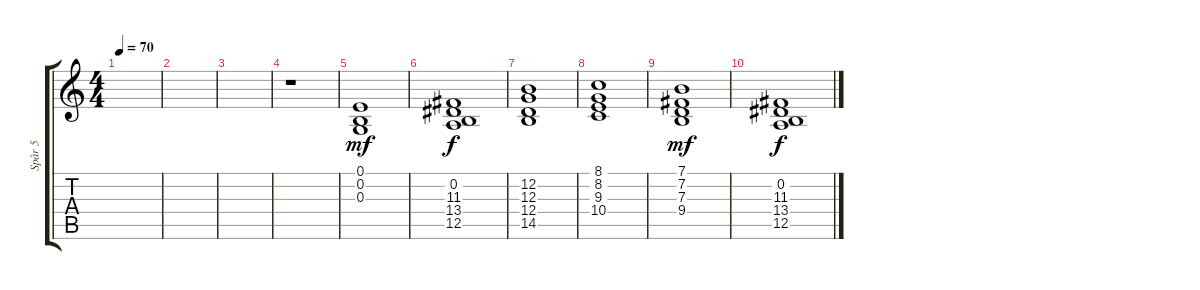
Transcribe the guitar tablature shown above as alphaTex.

\track ("Spår 5" "Spår 5") {instrument stringensemble1}
\staff {score tabs}
\tuning (E4 B3 G3 D3 A2 E2) {hide}
\ts (4 4)
\tempo 70
\clef g2
\ks c
|
|
|
r.1 |
(0.1 0.2 0.3).1{dy mf} |
(0.2 11.3 13.4 12.5).1{dy f} |
(12.2 12.3 12.4 14.5).1 |
(8.1 8.2 9.3 10.4).1 |
(7.1 7.2 7.3 9.4).1{dy mf} |
(0.2 11.3 13.4 12.5).1{dy f}
